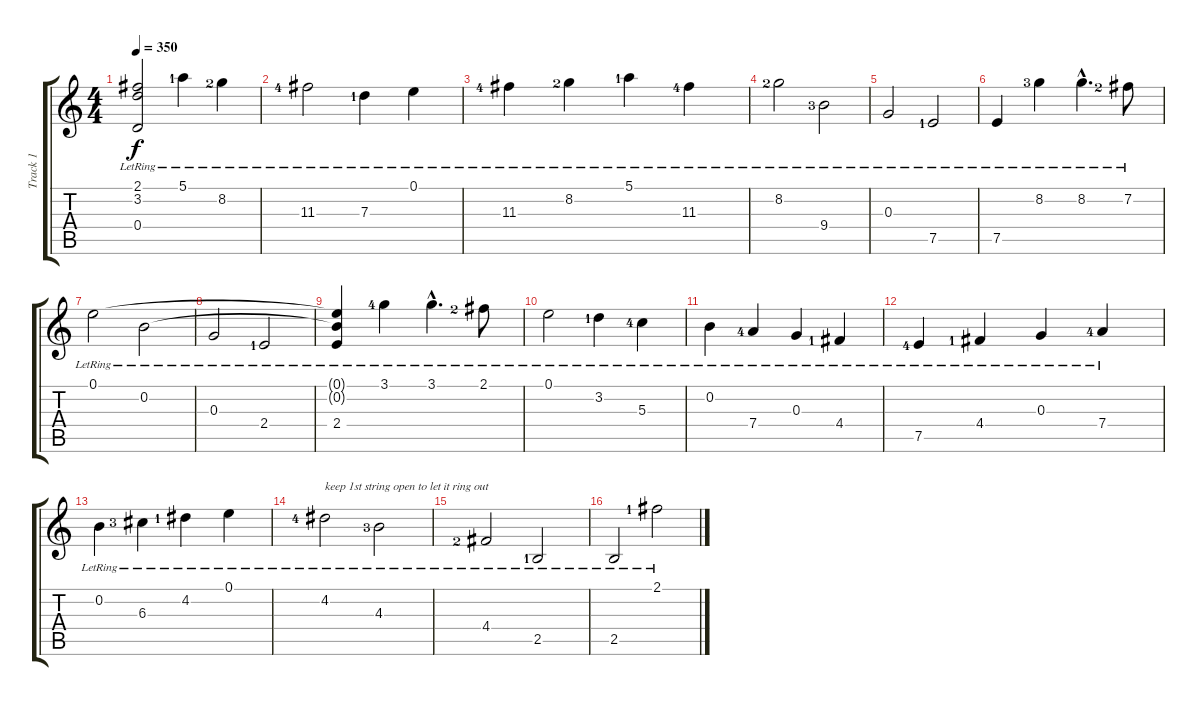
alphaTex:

\track ("Track 1" "Track 1") {instrument acousticguitarnylon}
\staff {score tabs}
\tuning (E4 B3 G3 D3 A2 E2) {hide}
\ts (4 4)
\tempo 350
\clef g2
\ks c
(2.1{t} 3.2{t} 0.4{lr}).2{dy f} 5.1{lr lf 2}.4 8.2{lr lf 3}.4 |
11.3{lr lf 5}.2 7.3{lr lf 2}.4 0.1{lr}.4 |
11.3{lr lf 5}.4 8.2{lr lf 3}.4 5.1{lr lf 2}.4 11.3{lr lf 5}.4 |
8.2{lr lf 3}.2 9.4{lr lf 4}.2 |
0.3{lr}.2 7.5{lr lf 2}.2 |
7.5{lr}.4 8.2{lr lf 4}.4 8.2{hac lr}.4{d} 7.2{lr lf 3}.8 |
0.1{lr}.2 0.2{lr}.2 |
0.3{lr}.2 2.4{lr lf 2}.2 |
(0.1{t} 0.2{t} 2.4{lr}).4 3.1{lr lf 5}.4 3.1{hac lr}.4{d} 2.1{lr lf 3}.8 |
0.1{lr}.2 3.2{lr lf 2}.4 5.3{lr lf 5}.4 |
0.2{lr}.4 7.4{lr lf 5}.4 0.3{lr}.4 4.4{lr lf 2}.4 |
7.5{lr lf 5}.4 4.4{lr lf 2}.4 0.3{lr}.4 7.4{lr lf 5}.4 |
0.2{lr}.4 6.3{lr lf 4}.4 4.2{lr lf 2}.4 0.1{lr}.4 |
4.2{lr lf 5}.2{txt "keep 1st string open to let it ring out"} 4.3{lr lf 4}.2 |
4.4{lr lf 3}.2 2.5{lr lf 2}.2 |
2.5{lr}.2 2.1{lr lf 2}.2
